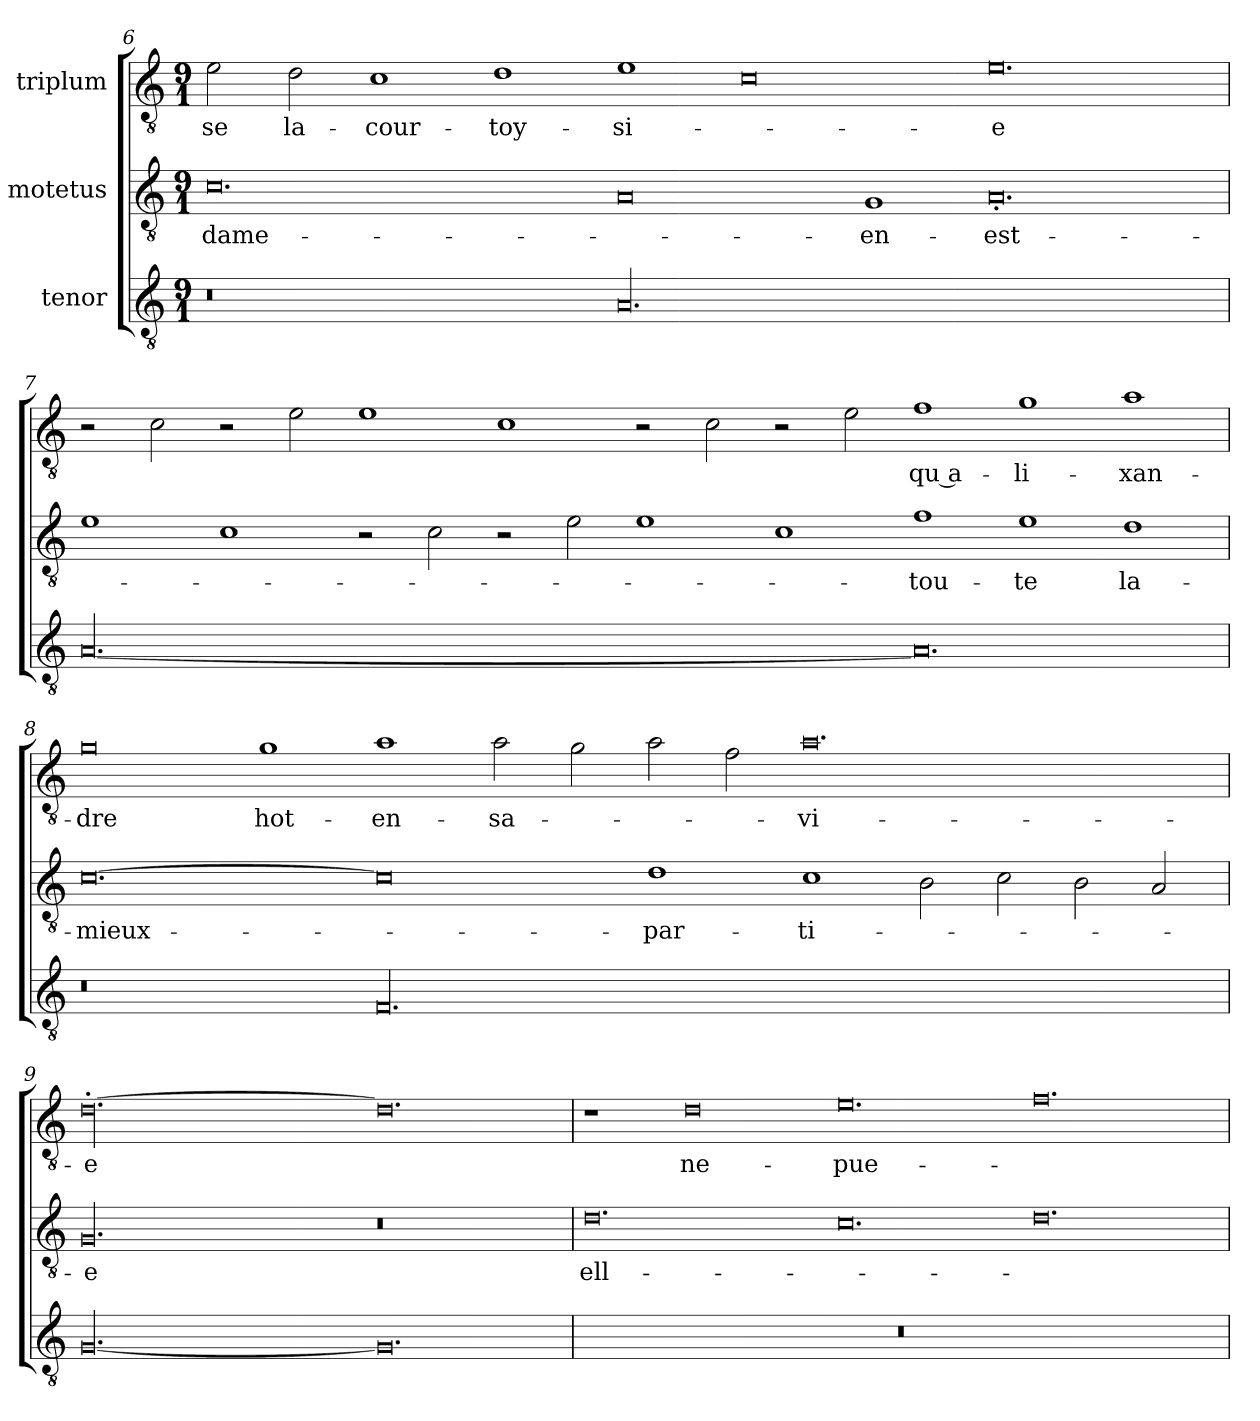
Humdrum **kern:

**kern	**kern	**text	**kern	**text
*part3	*part2	*part2	*part1	*part1
*staff3	*staff2	*staff2	*staff1	*staff1
*I"tenor	*I"motetus	*	*I"triplum	*
*clefGv2	*clefGv2	*	*clefGv2	*
*k[]	*k[]	*	*k[]	*
*C:	*C:	*	*C:	*
*M9/1	*M9/1	*	*M9/1	*
=6	=6	=6	=6	=6
0.r	0.c\	dame-	2e\	-se
.	.	.	2d\	la-
.	.	.	1c\	cour-
.	.	.	1d\	toy-
00.A/	0A/	.	1e\	-si-
.	.	.	0c\	.
.	1G/	en-	.	.
.	0.A'/	est-	0.e\	-e
!!LO:PB:g=z
=7	=7	=7	=7	=7
[00.A/	1e\	.	2r	.
.	.	.	2c\	.
.	1c\	.	2r	.
.	.	.	2e\	.
.	2r	.	1e\	.
.	2c\	.	.	.
.	2r	.	1c\	.
.	2e\	.	.	.
.	1e\	.	2r	.
.	.	.	2c\	.
.	1c\	.	2r	.
.	.	.	2e\	.
0.A/]	1f\	tou-	1f\	qu a-
.	1e\	-te	1g\	-li-
.	1d\	la-	1a\	-xan-
=8	=8	=8	=8	=8
0.r	[0.c\	mieux-	0g\	-dre
.	.	.	1g\	hot-
00.F/	0c\]	.	1a\	en-
.	.	.	2a\	sa-
.	.	.	2g\	.
.	1d\	par-	2a\	.
.	.	.	2f\	.
.	1c\	-ti-	0.a\	vi-
.	2B\	.	.	.
.	2c\	.	.	.
.	2B\	.	.	.
.	2A/	.	.	.
=9	=9	=9	=9	=9
[00.G/	00.G/	-e	[00.d'\	-e
0.G/]	0.r	.	0.d\]	.
=10	=10	=10	=10	=10
1%9r	0.d\	ell-	1r	.
.	.	.	0d\	ne-
.	0.c\	.	0.e\	pue-
.	0.d\	.	0.f\	.
=	=	=	=	=
*-	*-	*-	*-	*-
